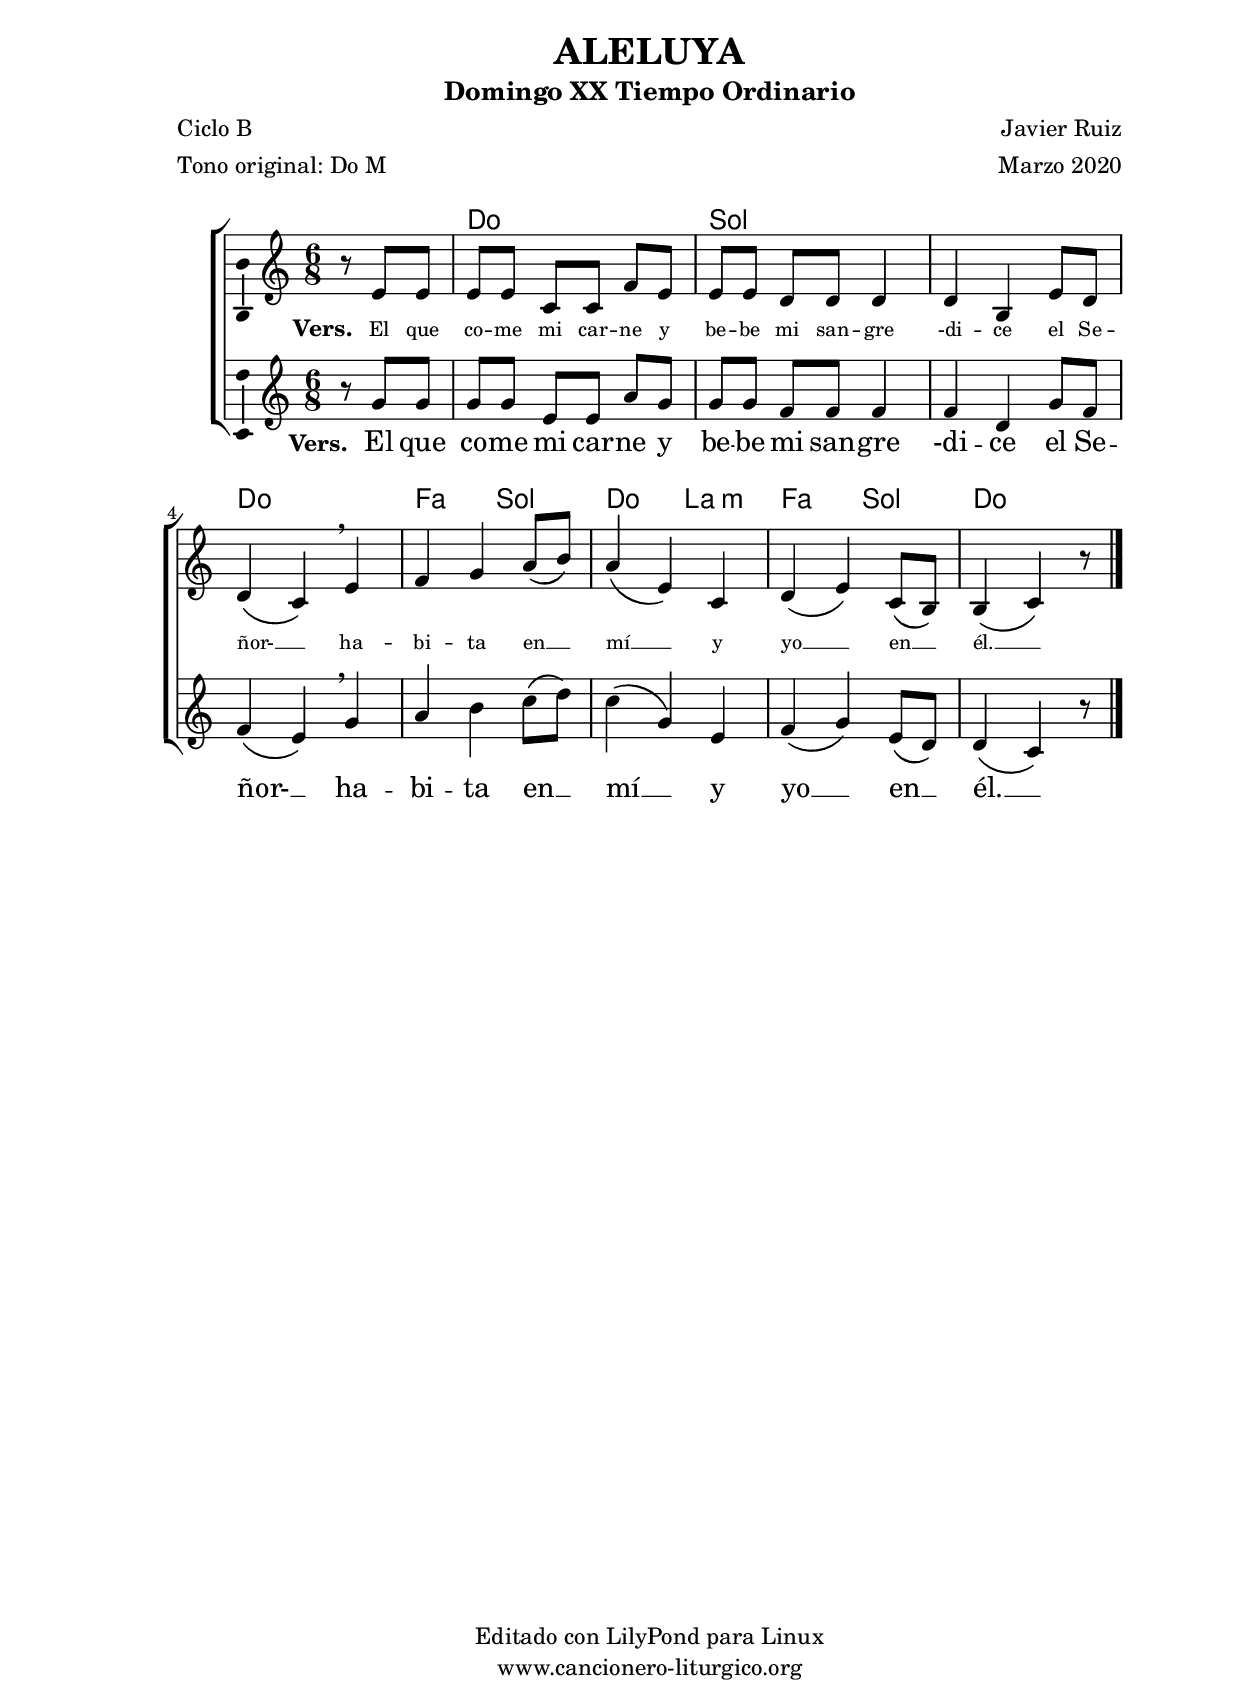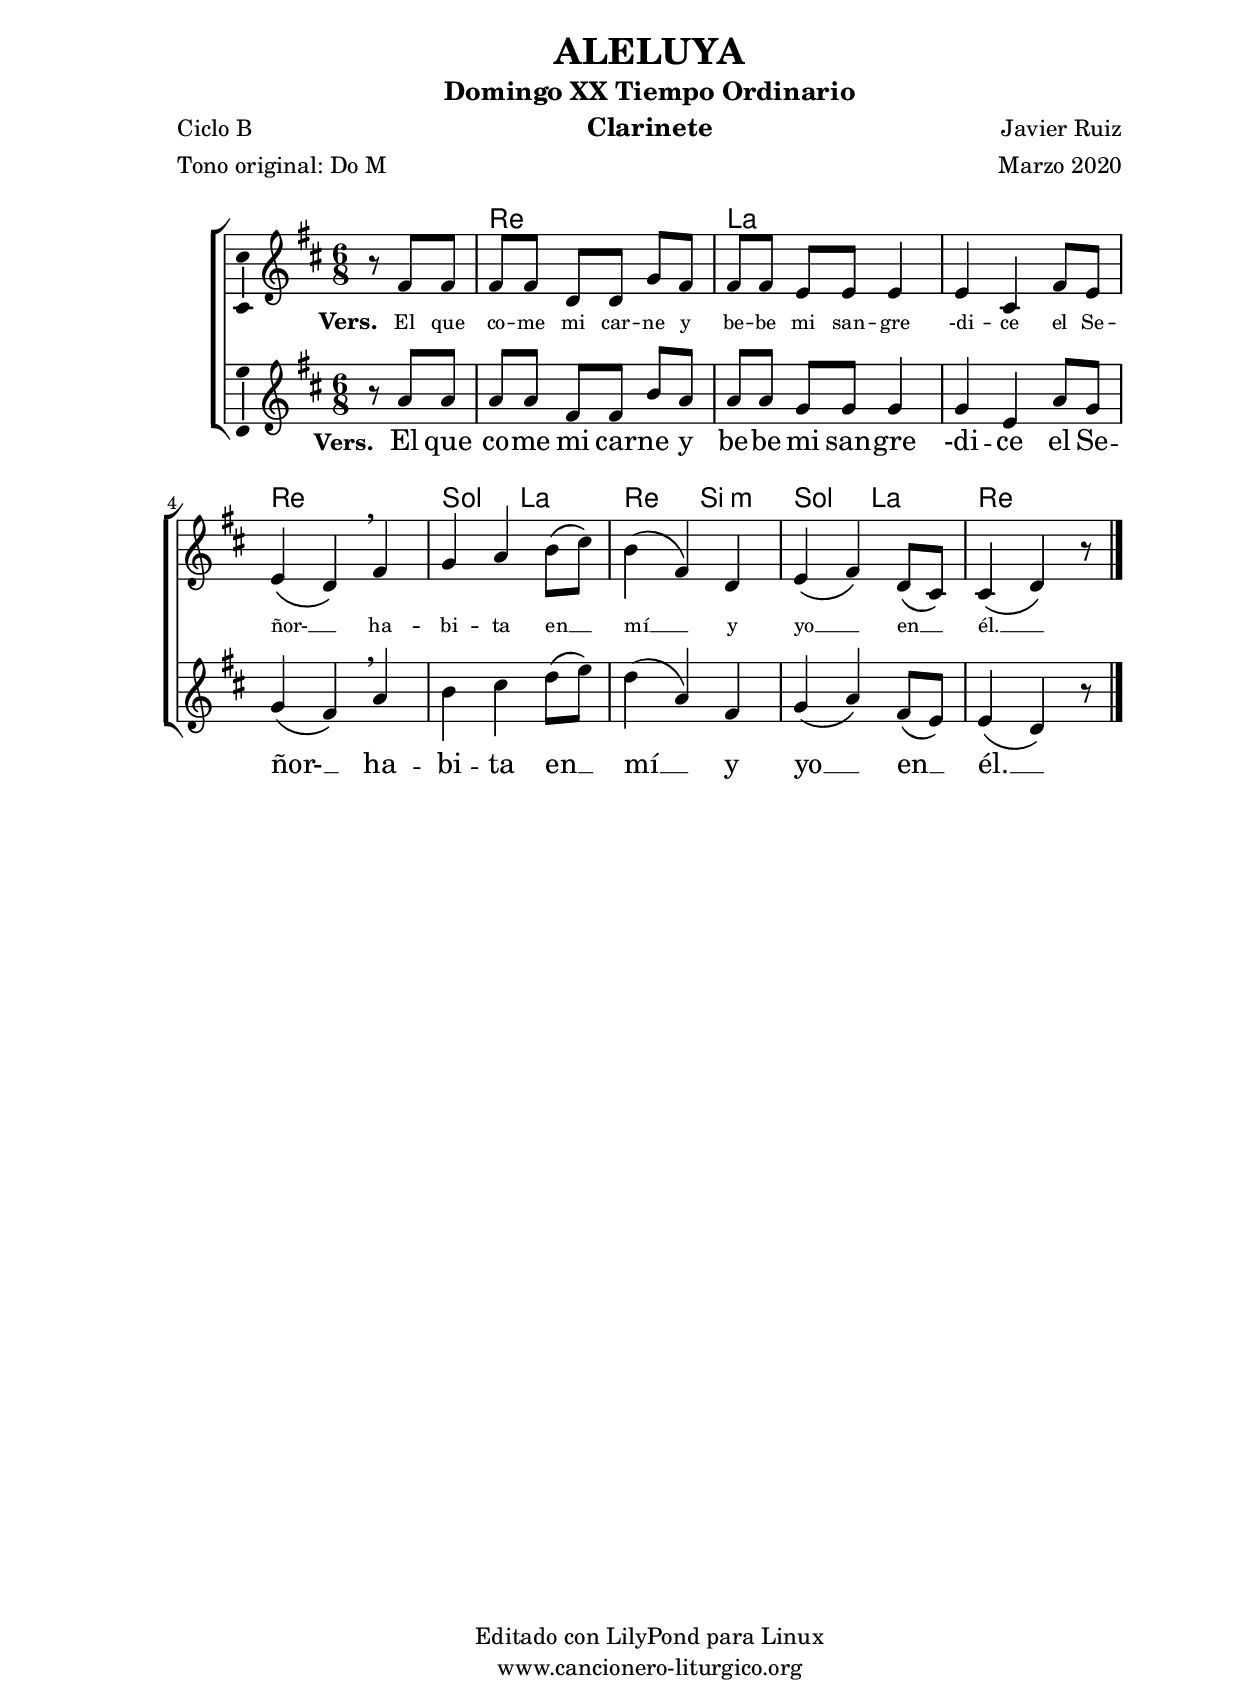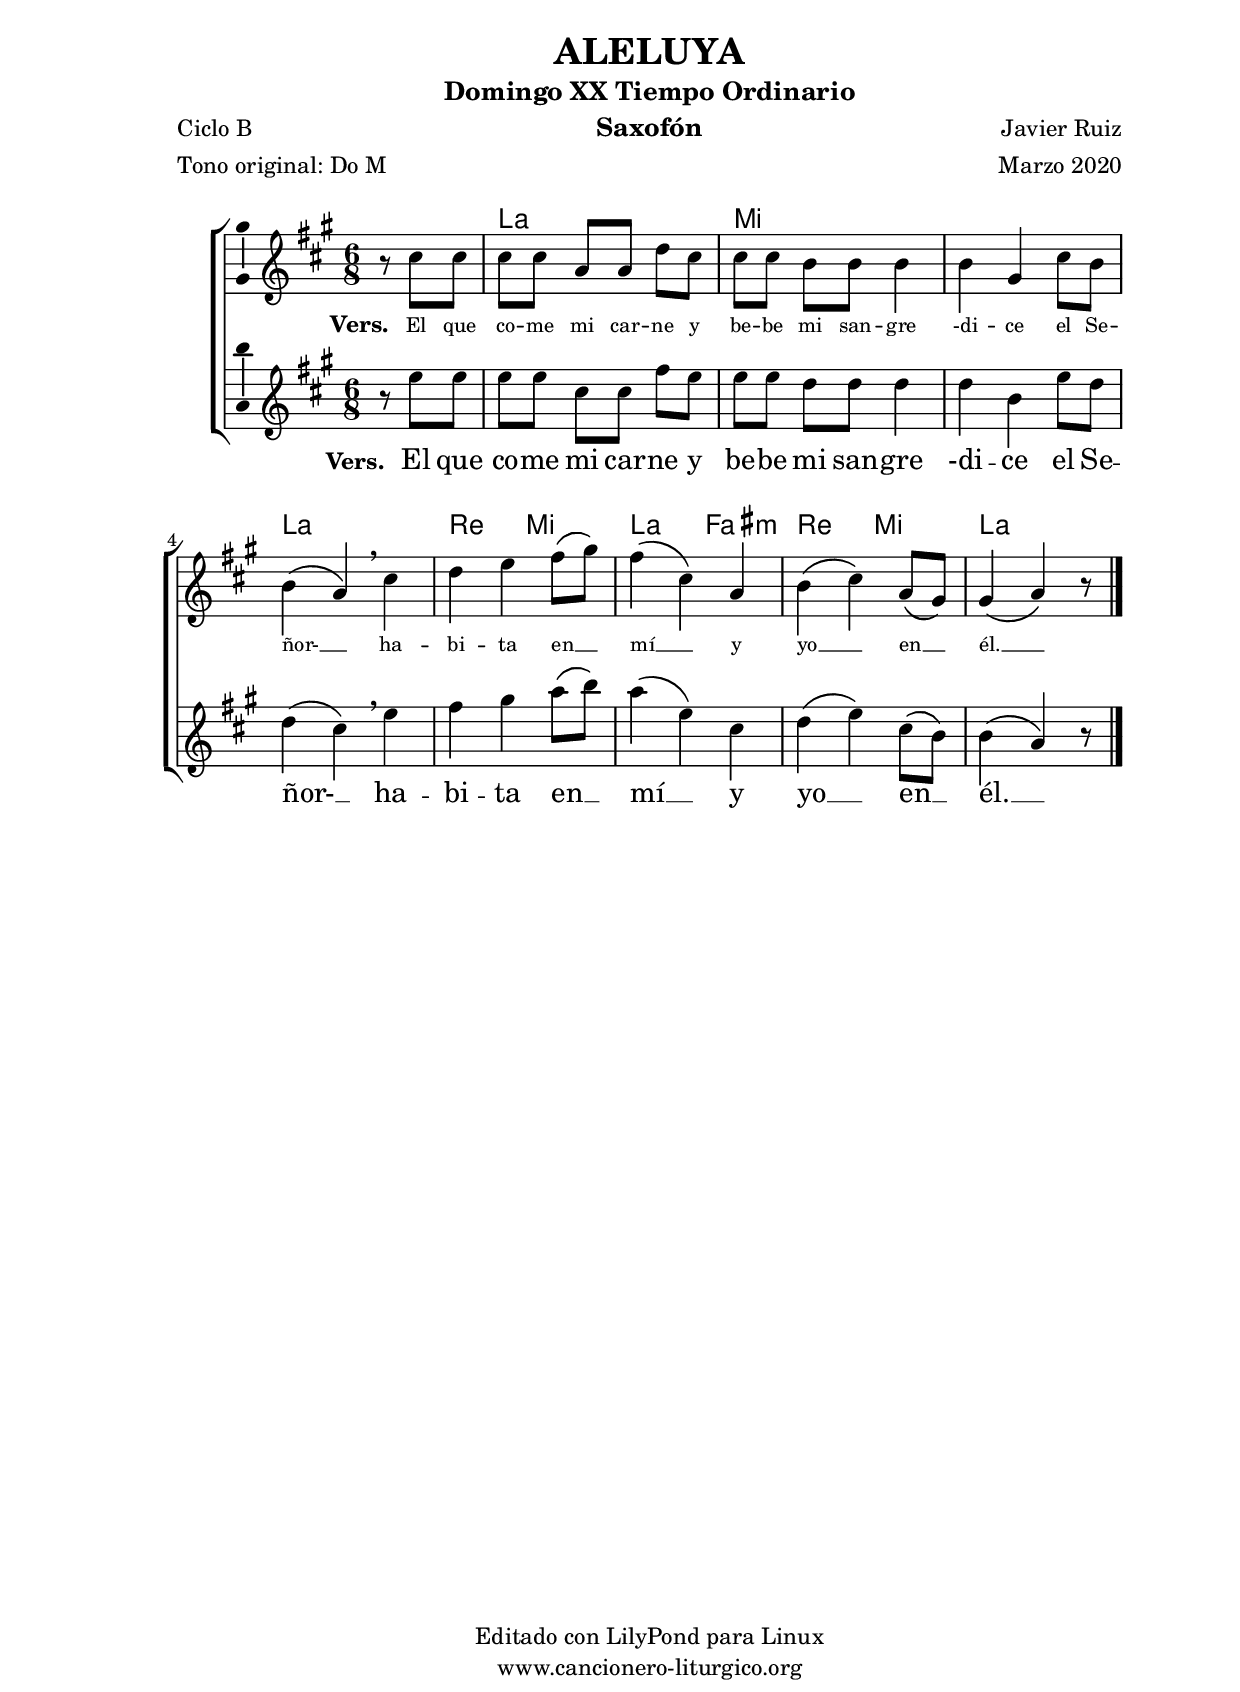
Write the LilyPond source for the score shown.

%
%para convertir .midi en .wav:
%timidity filename.midi -Ow -o finename.wav
%
%
%Para convertir de .wav a .mp3:
%lame -h -m j filename.wav
%
%
%para escuchar el midi:
%timidity nombrefichero.midi
%


%versión de lilypond para la que se ha escrito esta partitura:
\version "2.16.0"

	%Tamaño papel
	#(set-default-paper-size "a4")
	%Tamaño partitura
	#(set-global-staff-size 20)
	%No responde al pulsar sobre una nota
	#(ly:set-option 'point-and-click #f)

%parámetros del encabezamiento:
\header {
	title = "ALELUYA"
	subtitle = "Domingo XX Tiempo Ordinario"
	composer = "Javier Ruiz"
	poet = "Ciclo B"
	meter = "Tono original: Do M"
	arranger = "Marzo 2020"
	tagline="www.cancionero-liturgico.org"
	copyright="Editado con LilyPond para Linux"
	}

%parámetros asociados al papel:
\paper  {
	oddHeaderMarkup = \markup {\fill-line { \on-the-fly #not-first-page \fromproperty #'header:title \on-the-fly #not-first-page \fromproperty #'header:composer }}
	evenHeaderMarkup = \markup {\fill-line { \fromproperty #'header:composer \fromproperty #'header:title }}
	#(set-paper-size "a4")
	print-page-number = ##f
	first-page-number = 1
	print-first-page-number = ##f
%	head-separation = 3.0 \cm
	top-margin = 1.5 \cm
%	top-margin = 2.0 \cm
%%%	bottom-margin = 0.5\cm
	bottom-margin = 0.2\cm
	left-margin = 3.0 \cm
	line-width = 16.0 \cm 
	indent = 8\mm
	interscoreline = 2.\mm
	between-system-space = 15\mm
%	para que las partituras no llenen la hoja:
	ragged-bottom = ##t
%	idem para la última hoja:
	ragged-last-bottom = ##f
%	para que las partituras llenen el ancho del papel:
	ragged-last = ##f
	after-title-space = 2.5 \cm
%page-count=2
system-count=2

	%Flexible Vertical Spacing
%	markup-markup-spacing =
%	#'((basic-distance . 15) (minimum-distance . 15) (padding . 3))
	markup-system-spacing =
	#'((basic-distance . 15) (minimum-distance . 15) (padding . 3))
	system-system-spacing =
	#'((basic-distance . 15) (minimum-distance . 15) (padding . 3))
	score-system-spacing =
	#'((basic-distance . 15) (minimum-distance . 15) (padding . 5))
%	top-system-spacing = % header
%	#'((basic-distance . 8) (minimum-distance . 0) (padding . 0))
%	top-markup-spacing =
%	#'((basic-distance . 20) (minimum-distance . 20) (padding . 0))
	last-bottom-spacing = % footer
	#'((basic-distance . 5) (minimum-distance . 5) (padding . 0))
%	score-markup-spacing =
%	#'((basic-distance . 16) (minimum-distance . 13) (padding . 0))

	}


%parámetros que afectan a toda la partitura:
global =  {
	%clave de sol (G):
	\clef G
	%armadura:
%	\transpose ees f
	\key c \major
	\tempo 4.=60
	\set Score.tempoHideNote = ##t
	}


acordes = {
	\italianChords
	\chordmode {
%	\transpose ees f
{

s4.
c4. c g g g g c c f g c a:m f g c c4

	}
	}
}


melodiatrompeta = 
%	\transpose ees f
{

	\relative c''{
	\time 6/8

\partial4.
r4.
r2.
r8 g16 a b c d4.
r2.
r8 c16 d e f g4.
r2.
r8 c,16 b a g a4.
r2.
r8 c16 d c b c4

}
	\bar "|."
	}


melodiatres = 
%	\transpose ees f
{

	\relative c'{
	\time 6/8

\partial4.
r8 e8 e
e8 e c8 [c] f8 e
e8 e d8 [d] \noBeam d4
d4 b4 e8 d
d4 \(c4\) \breathe e4
f4 g4 a8 \(b\)
a4 \(e4\) c4
d4 \(e4\) c8 \(b\)
b4 \(c4\) r8

}

	\bar "|."
	}


melodiabajo = 
%	\transpose ees f
{

	%clave de fa (F):
	\clef F

	\relative c{
	\time 6/8

\partial4.
r4.
c4 c8 c4.
g4 g8 g4.
g4 g8 g4.
c4 c8 c4.
f4 f8 g4 g8
c,4 c8 a4 a8
f'4 f8 g4 g8
c,4 c8 c4

}

	\bar "|."
	}


melodia = 
%	\transpose ees f
{

	\relative c'{
	\time 6/8

\partial4.
r8 g'8 g
g8 [g] \noBeam e [e] \noBeam a8 g
g8 [g] f [f] \noBeam f4
f4 d4 g8 f
f4 \(e4\) \breathe g4
a4 b4 c8 \(d\)
c4 \(g4\) e4
f4 \(g4\) e8 \(d\)
d4 \(c4\) r8

}

	\bar "|."
	}


texto = \lyricmode {
\set stanza =#"Vers. "
El que co -- me mi car -- ne y be -- be mi san -- gre -di -- ce el Se -- ñor- __ _
ha -- bi -- ta en __ _ mí __ _ y yo __ _ en __ _ él. __ _
	}

textotres = \lyricmode {
\override LyricText #'font-size = #-1
\set stanza =#"Vers. "
El que co -- me mi car -- ne y be -- be mi san -- gre -di -- ce el Se -- ñor- __ _
ha -- bi -- ta en __ _ mí __ _ y yo __ _ en __ _ él. __ _
	}


acordesStaff = \context ChordNames = acordesStaff <<
	\set chordChanges = ##t
	\acordes
	>>

voztrompetaStaff = \context Voice = voztrompetaStaff
<<
	\override Staff.StaffSymbol #'staff-space = #(magstep -0.35)
	\set Staff.midiInstrument = #"trumpet"
	\set Staff.midiMinimumVolume = #0.4
	\set Staff.midiMaximumVolume = #0.6
	\global
	\melodiatrompeta
	>>

voztresStaff = \context Voice = voztresStaff
\with {\consists "Ambitus_engraver"}
<<
%	\override Staff.StaffSymbol #'staff-space = #(magstep -0.35)
	\set Staff.midiInstrument = #"violin"
	\set Staff.midiMinimumVolume = #0.6
	\set Staff.midiMaximumVolume = #0.8
	\global
	\relative c' \melodiatres
	>>

vozStaff = \context Voice = vozStaff
\with {\consists "Ambitus_engraver"}
<<
%	\set Staff.instrumentName = ""
%	\set Staff.shortInstrumentName = ""
%	\set Staff.midiInstrument = #"clarinet"
%	\set Staff.midiInstrument = #"cello"
	\set Staff.midiInstrument = #"flute"
%	\set Staff.midiInstrument = #"electric guitar (jazz)"
%	\set Staff.midiInstrument = #"english horn"
%	\set Staff.midiInstrument = #"violin"
%	\set Staff.midiInstrument = #"glockenspiel"
	\set Staff.midiMinimumVolume = #0.8
	\set Staff.midiMaximumVolume = #1.0
	\global
	\melodia
	>>

vozbajoStaff = \context Voice = vozbajoStaff
<<
	\override Staff.StaffSymbol #'staff-space = #(magstep -0.35)
	\set Staff.midiInstrument = #"english horn"
	\set Staff.midiMinimumVolume = #0.6
	\set Staff.midiMaximumVolume = #0.8
	\global
	\melodiabajo
	>>

textoStaff = \context Lyrics = textoStaff <<
	\lyricsto vozStaff \texto
	>>

textotresStaff = \context Lyrics = textotresStaff <<
	\lyricsto voztresStaff \textotres
	>>


\book {
	\score {
		<<
		\context ChoirStaff {
%			\override StaffGroup.SystemStartBracket #'collapse-height = #1
%			\override Score.SystemStartBar #'collapse-height = #1
			<<
			\acordesStaff
%			\voztrompetaStaff
			\voztresStaff
			\textotresStaff
			\vozStaff
			\textoStaff
%			\vozbajoStaff
			>>
			}
		>>
		\layout {
	    		\context {
				\Lyrics
				\override LyricText #'font-size = #2
				}
	   		 \context {
				\Score
				\override StaffSymbol #'staff-space = #(magstep +3)
				}
			}
		}
	\score {
		\unfoldRepeats
		<<
		\context ChoirStaff {
			<<
			\acordesStaff
			\voztrompetaStaff
			\voztresStaff
			\vozStaff
			\vozbajoStaff
			>>
			}
		>>
		\midi {
	  		\context {
	  			\Score
				tempoWholesPerMinute = #(ly:make-moment 70 4)
				}
			}
		}
	}


%Partitura para clarinete
#(define output-suffix "C")
\book {
	\header{
		instrument = "Clarinete"
		}
	\score {
		<<
		\context ChoirStaff {
%			\override StaffGroup.SystemStartBracket #'collapse-height = #1
%			\override Score.SystemStartBar #'collapse-height = #1
\transpose c d
			<<
			\acordesStaff
%			\voztrompetaStaff
			\voztresStaff
			\textotresStaff
			\vozStaff
			\textoStaff
%			\vozbajoStaff
			>>
			}
		>>
		\layout {
	    		\context {
				\Lyrics
				\override LyricText #'font-size = #2
				}
	   		 \context {
				\Score
				\override StaffSymbol #'staff-space = #(magstep +3)
				}
			}
		}
	}


%Partitura para saxofón
#(define output-suffix "S")
\book {
	\header{
		instrument = "Saxofón"
		}
	\score {
		<<
		\context ChoirStaff {
%			\override StaffGroup.SystemStartBracket #'collapse-height = #1
%			\override Score.SystemStartBar #'collapse-height = #1
\transpose c a
			<<
			\acordesStaff
%			\voztrompetaStaff
			\voztresStaff
			\textotresStaff
			\vozStaff
			\textoStaff
%			\vozbajoStaff
			>>
			}
		>>
		\layout {
	    		\context {
				\Lyrics
				\override LyricText #'font-size = #2
				}
	   		 \context {
				\Score
				\override StaffSymbol #'staff-space = #(magstep +3)
				}
			}
		}
	}


